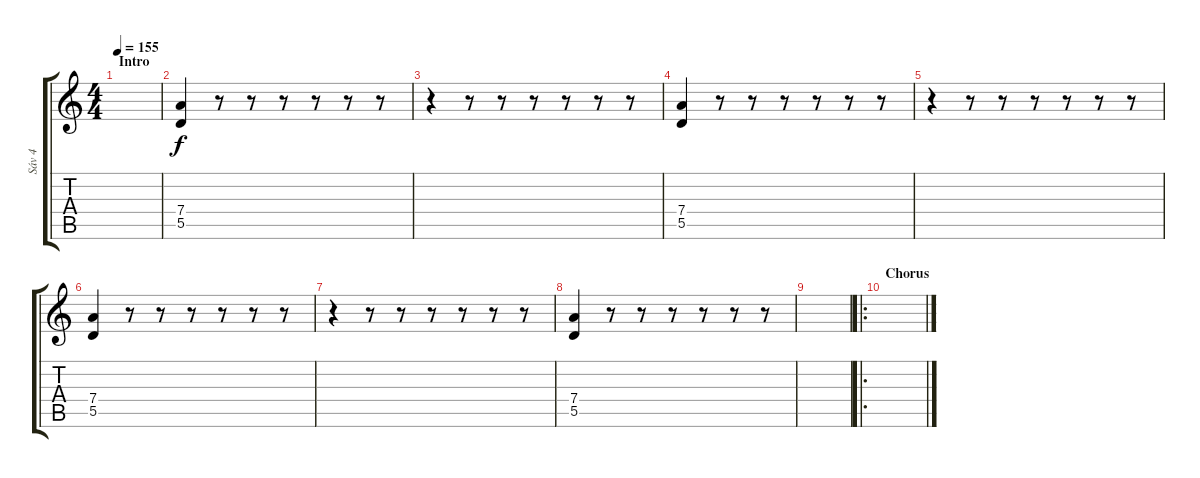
\track ("Sáv 4" "Sáv 4") {instrument overdrivenguitar}
\staff {score tabs}
\tuning (E4 B3 G3 D3 A2 E2) {hide}
\ts (4 4)
\section ("" "Intro")
\tempo 155
\clef g2
\ks c
|
(7.4 5.5).4 r.8 r.8 r.8 r.8 r.8 r.8 |
r.4 r.8 r.8 r.8 r.8 r.8 r.8 |
(7.4 5.5).4 r.8 r.8 r.8 r.8 r.8 r.8 |
r.4 r.8 r.8 r.8 r.8 r.8 r.8 |
(7.4 5.5).4 r.8 r.8 r.8 r.8 r.8 r.8 |
r.4 r.8 r.8 r.8 r.8 r.8 r.8 |
(7.4 5.5).4 r.8 r.8 r.8 r.8 r.8 r.8 |
|
\ro
\section ("" "Chorus")
